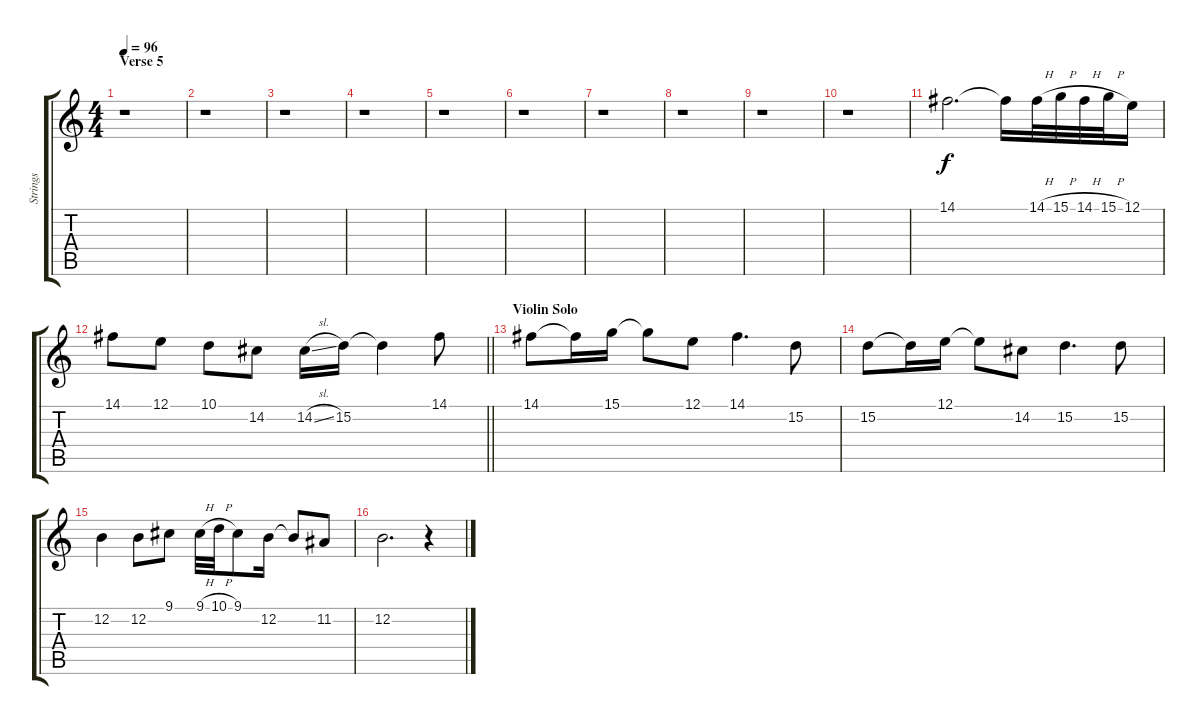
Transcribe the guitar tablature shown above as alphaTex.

\track ("Strings" "Strings") {instrument violin}
\staff {score tabs}
\tuning (E4 B3 G3 D3 A2 E2) {hide}
\ts (4 4)
\section ("" "Verse 5")
\tempo 96
\clef g2
\ks c
r.1{dy f} |
r.1 |
r.1 |
r.1 |
r.1 |
r.1 |
r.1 |
r.1 |
r.1 |
r.1 |
14.1.2{d volume 16 instrument violin} 14.1{t}.16 14.1{h}.32 15.1{h}.32 14.1{h}.32 15.1{h}.32 12.1.16 |
\barLineRight lightlight
14.1.8 12.1.8 10.1.8 14.2.8 14.2{sl}.16 15.2.16 15.2{t}.4 14.1.8 |
\section ("" "Violin Solo")
14.1.8 14.1{t}.16 15.1.16 15.1{t}.8 12.1.8 14.1.4{d} 15.2.8 |
15.2.8 15.2{t}.16 12.1.16 12.1{t}.8 14.2.8 15.2.4{d} 15.2.8 |
12.2.4 12.2.8 9.1.8 9.1{h}.32 10.1{h}.32 9.1.8 12.2.16 12.2{t}.8 11.2.8 |
12.2.2{d} r.4
